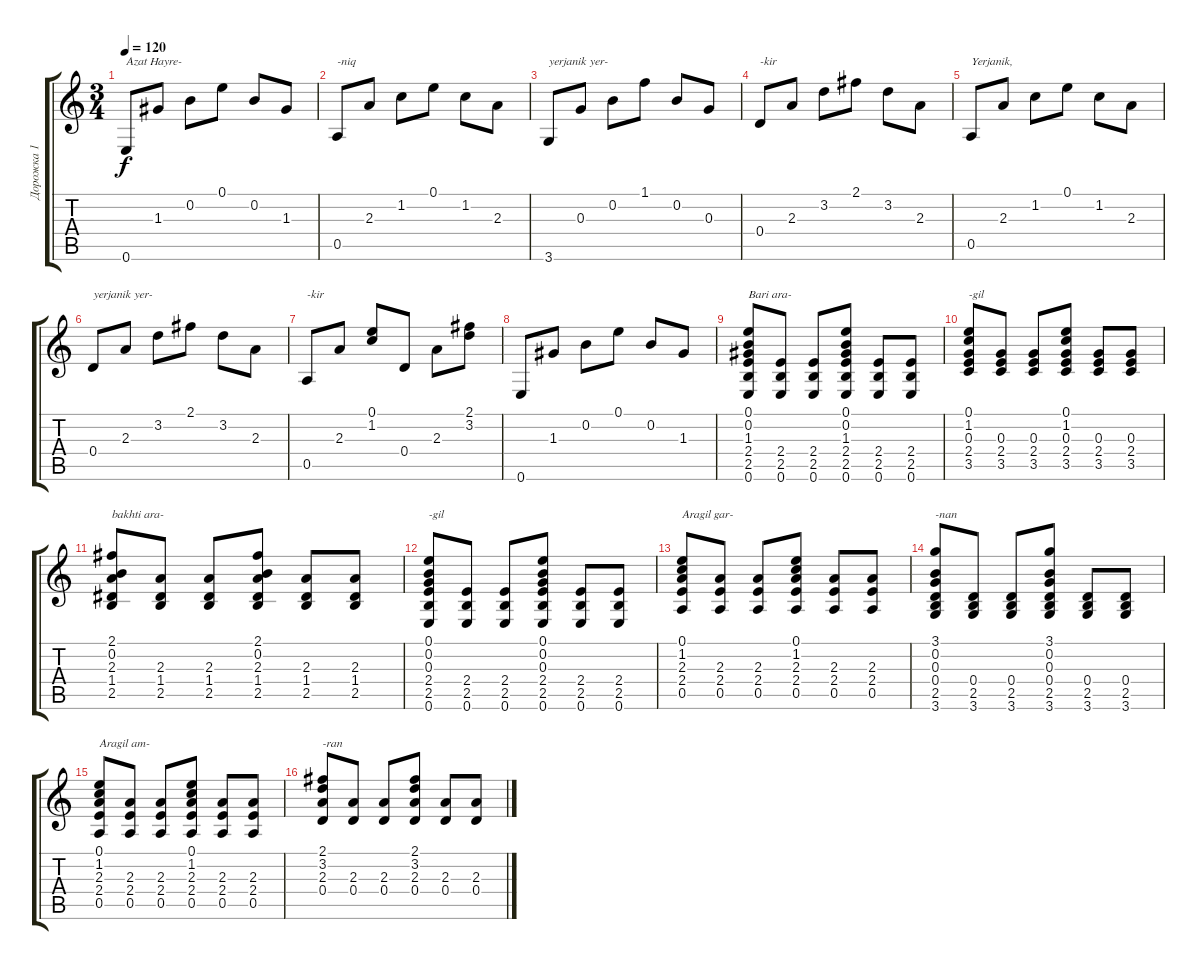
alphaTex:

\track ("Дорожка 1" "Дорожка 1") {instrument acousticguitarsteel}
\staff {score tabs}
\tuning (E4 B3 G3 D3 A2 E2) {hide}
\ts (3 4)
\tempo 120
\clef g2
\ks c
0.6.8{txt "Azat Hayre-" dy f} 1.3.8 0.2.8 0.1.8 0.2.8 1.3.8 |
0.5.8{txt "-niq"} 2.3.8 1.2.8 0.1.8 1.2.8 2.3.8 |
3.6.8{txt "yerjanik yer-"} 0.3.8 0.2.8 1.1.8 0.2.8 0.3.8 |
0.4.8{txt "-kir"} 2.3.8 3.2.8 2.1.8 3.2.8 2.3.8 |
0.5.8{txt "Yerjanik,"} 2.3.8 1.2.8 0.1.8 1.2.8 2.3.8 |
0.4.8{txt "yerjanik yer-"} 2.3.8 3.2.8 2.1.8 3.2.8 2.3.8 |
0.5.8{txt "-kir"} 2.3.8 (0.1 1.2).8 0.4.8 2.3.8 (2.1 3.2).8 |
0.6.8 1.3.8 0.2.8 0.1.8 0.2.8 1.3.8 |
(0.1 0.2 1.3 2.4 2.5 0.6).8{txt "Bari ara-"} (2.4 2.5 0.6).8 (2.4 2.5 0.6).8 (0.1 0.2 1.3 2.4 2.5 0.6).8 (2.4 2.5 0.6).8 (2.4 2.5 0.6).8 |
(0.1 1.2 0.3 2.4 3.5).8{txt "-gil"} (0.3 2.4 3.5).8 (0.3 2.4 3.5).8 (0.1 1.2 0.3 2.4 3.5).8 (0.3 2.4 3.5).8 (0.3 2.4 3.5).8 |
(2.1 0.2 2.3 1.4 2.5).8{txt "bakhti ara-"} (2.3 1.4 2.5).8 (2.3 1.4 2.5).8 (2.1 0.2 2.3 1.4 2.5).8 (2.3 1.4 2.5).8 (2.3 1.4 2.5).8 |
(0.1 0.2 0.3 2.4 2.5 0.6).8{txt "-gil"} (2.4 2.5 0.6).8 (2.4 2.5 0.6).8 (0.1 0.2 0.3 2.4 2.5 0.6).8 (2.4 2.5 0.6).8 (2.4 2.5 0.6).8 |
(0.1 1.2 2.3 2.4 0.5).8{txt "Aragil gar-"} (2.3 2.4 0.5).8 (2.3 2.4 0.5).8 (0.1 1.2 2.3 2.4 0.5).8 (2.3 2.4 0.5).8 (2.3 2.4 0.5).8 |
(3.1 0.2 0.3 0.4 2.5 3.6).8{txt "-nan"} (0.4 2.5 3.6).8 (0.4 2.5 3.6).8 (3.1 0.2 0.3 0.4 2.5 3.6).8 (0.4 2.5 3.6).8 (0.4 2.5 3.6).8 |
(0.1 1.2 2.3 2.4 0.5).8{txt "Aragil am-"} (2.3 2.4 0.5).8 (2.3 2.4 0.5).8 (0.1 1.2 2.3 2.4 0.5).8 (2.3 2.4 0.5).8 (2.3 2.4 0.5).8 |
(2.1 3.2 2.3 0.4).8{txt "-ran"} (2.3 0.4).8 (2.3 0.4).8 (2.1 3.2 2.3 0.4).8 (2.3 0.4).8 (2.3 0.4).8
